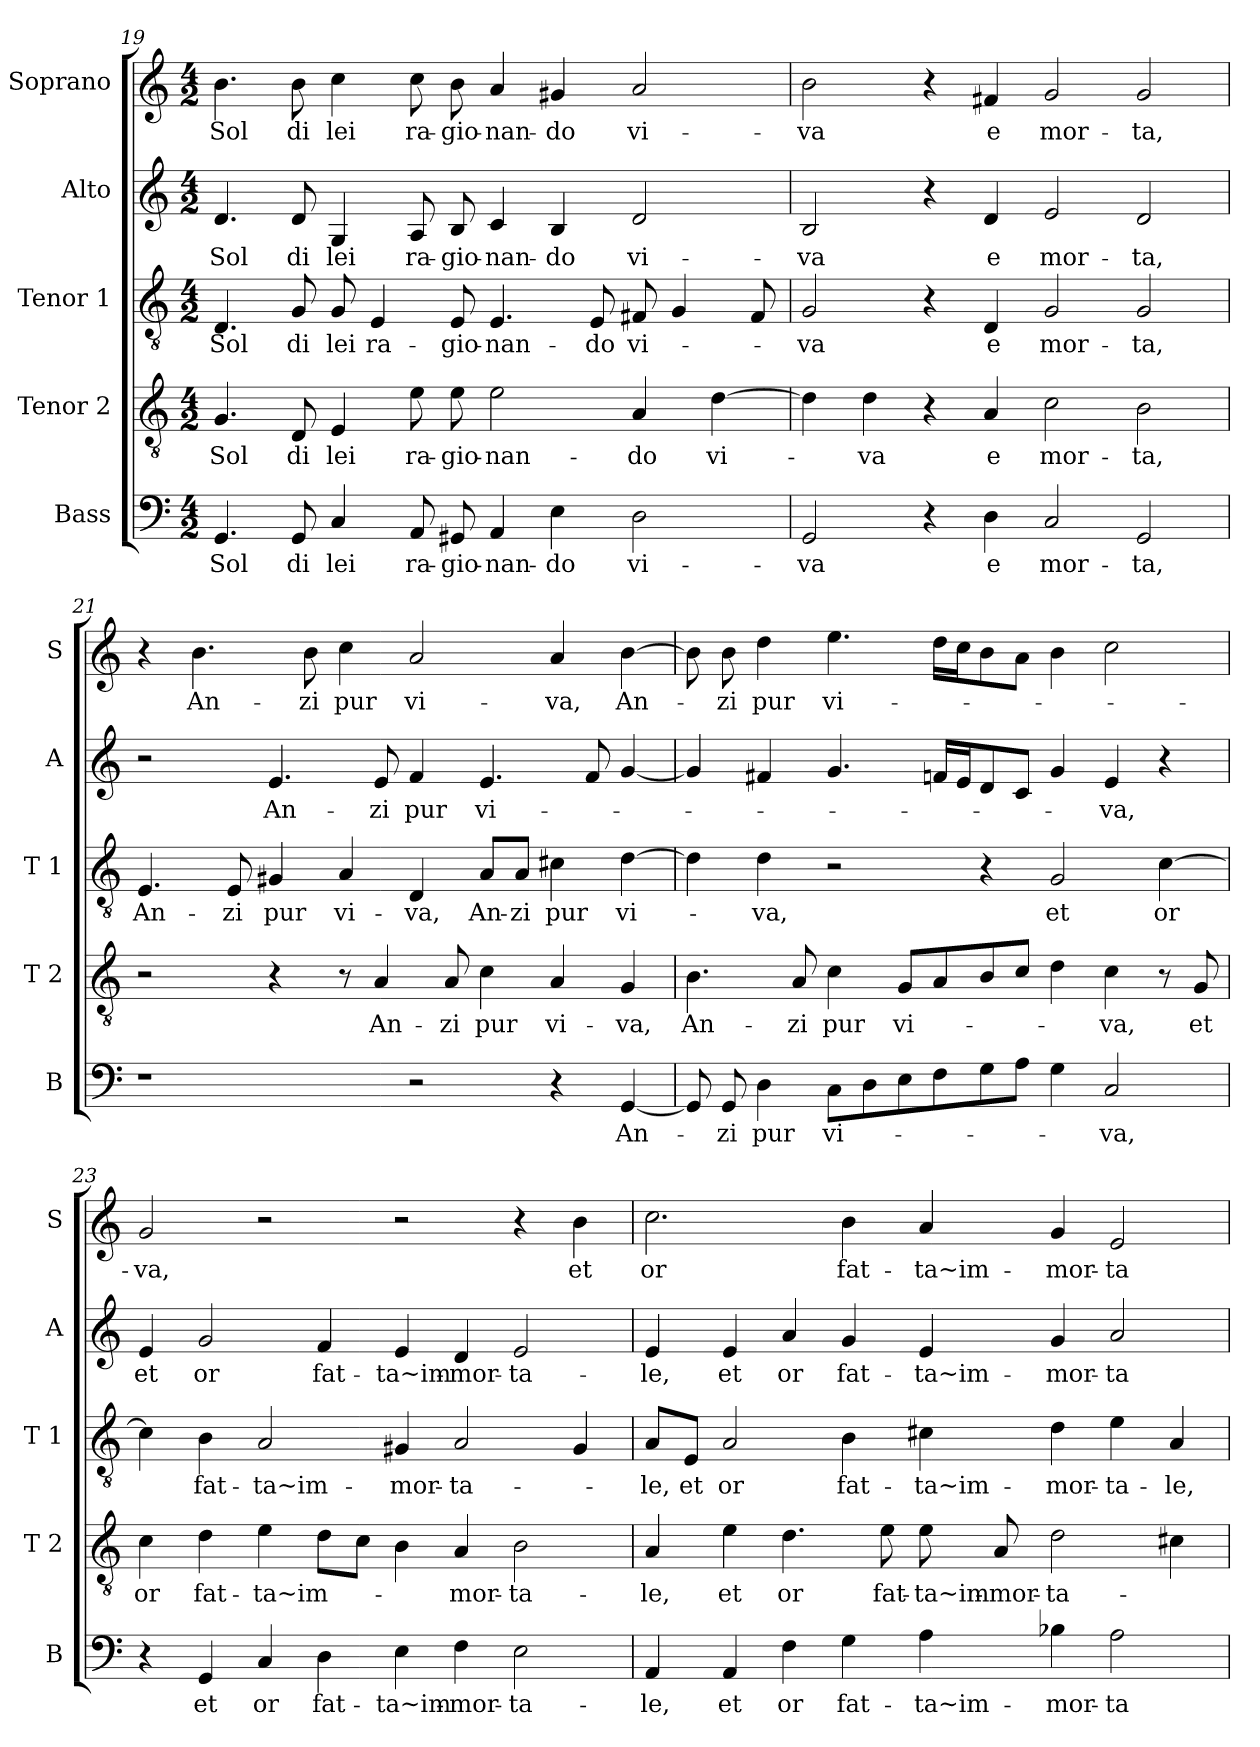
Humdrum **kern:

**kern	**text	**kern	**text	**kern	**text	**kern	**text	**kern	**text
*part5	*part5	*part4	*part4	*part3	*part3	*part2	*part2	*part1	*part1
*staff5	*staff5	*staff4	*staff4	*staff3	*staff3	*staff2	*staff2	*staff1	*staff1
*I"Bass	*	*I"Tenor 2	*	*I"Tenor 1	*	*I"Alto	*	*I"Soprano	*
*I'B	*	*I'T 2	*	*I'T 1	*	*I'A	*	*I'S	*
!!LO:PB:g=z
*clefF4	*	*clefGv2	*	*clefGv2	*	*clefG2	*	*clefG2	*
*k[]	*	*k[]	*	*k[]	*	*k[]	*	*k[]	*
*C:	*	*C:	*	*C:	*	*C:	*	*C:	*
*M4/2	*	*M4/2	*	*M4/2	*	*M4/2	*	*M4/2	*
=19	=19	=19	=19	=19	=19	=19	=19	=19	=19
!	!LO:LY:b	!	!LO:LY:b	!	!LO:LY:b	!	!LO:LY:b	!	!LO:LY:b
4.GG/	Sol	4.G/	Sol	4.D/	Sol	4.d/	Sol	4.b\	Sol
!	!LO:LY:b	!	!LO:LY:b	!	!LO:LY:b	!	!LO:LY:b	!	!LO:LY:b
8GG/	di	8D/	di	8G/	di	8d/	di	8b\	di
!	!LO:LY:b	!	!LO:LY:b	!	!LO:LY:b	!	!LO:LY:b	!	!LO:LY:b
4C/	lei	4E/	lei	8G/	lei	4G/	lei	4cc\	lei
!	!	!	!	!	!LO:LY:b	!	!	!	!
.	.	.	.	4E/	ra-	.	.	.	.
!	!LO:LY:b	!	!LO:LY:b	!	!	!	!LO:LY:b	!	!LO:LY:b
8AA/	ra-	8e\	ra-	.	.	8A/	ra-	8cc\	ra-
!	!LO:LY:b	!	!LO:LY:b	!	!LO:LY:b	!	!LO:LY:b	!	!LO:LY:b
8GG#X/	-gio-	8e\	-gio-	8E/	-gio-	8B/	-gio-	8b\	-gio-
!	!LO:LY:b	!	!LO:LY:b	!	!LO:LY:b	!	!LO:LY:b	!	!LO:LY:b
4AA/	-nan-	2e\	-nan-	4.E/	-nan-	4c/	-nan-	4a/	-nan-
!	!LO:LY:b	!	!	!	!	!	!LO:LY:b	!	!LO:LY:b
4E\	-do	.	.	.	.	4B/	-do	4g#X/	-do
!	!	!	!	!	!LO:LY:b	!	!	!	!
.	.	.	.	8E/	-do	.	.	.	.
!	!LO:LY:b	!	!LO:LY:b	!	!LO:LY:b	!	!LO:LY:b	!	!LO:LY:b
2D\	vi-	4A/	-do	8F#X/	vi-	2d/	vi-	2a/	vi-
.	.	.	.	4G/	.	.	.	.	.
!	!	!	!LO:LY:b	!	!	!	!	!	!
.	.	[4d\	vi-	.	.	.	.	.	.
.	.	.	.	8F#/	.	.	.	.	.
=20	=20	=20	=20	=20	=20	=20	=20	=20	=20
!	!LO:LY:b	!	!	!	!LO:LY:b	!	!LO:LY:b	!	!LO:LY:b
2GG/	-va	4d\]	.	2G/	-va	2B/	-va	2b\	-va
!	!	!	!LO:LY:b	!	!	!	!	!	!
.	.	4d\	-va	.	.	.	.	.	.
4r	.	4r	.	4r	.	4r	.	4r	.
!	!LO:LY:b	!	!LO:LY:b	!	!LO:LY:b	!	!LO:LY:b	!	!LO:LY:b
4D\	e	4A/	e	4D/	e	4d/	e	4f#X/	e
!	!LO:LY:b	!	!LO:LY:b	!	!LO:LY:b	!	!LO:LY:b	!	!LO:LY:b
2C/	mor-	2c\	mor-	2G/	mor-	2e/	mor-	2g/	mor-
!	!LO:LY:b	!	!LO:LY:b	!	!LO:LY:b	!	!LO:LY:b	!	!LO:LY:b
2GG/	-ta,	2B\	-ta,	2G/	-ta,	2d/	-ta,	2g/	-ta,
=21	=21	=21	=21	=21	=21	=21	=21	=21	=21
!	!	!	!	!	!LO:LY:b	!	!	!	!
1r	.	2r	.	4.E/	An-	2r	.	4r	.
!	!	!	!	!	!	!	!	!	!LO:LY:b
.	.	.	.	.	.	.	.	4.b\	An-
!	!	!	!	!	!LO:LY:b	!	!	!	!
.	.	.	.	8E/	-zi	.	.	.	.
!	!	!	!	!	!LO:LY:b	!	!LO:LY:b	!	!
.	.	4r	.	4G#X/	pur	4.e/	An-	.	.
!	!	!	!	!	!	!	!	!	!LO:LY:b
.	.	.	.	.	.	.	.	8b\	-zi
!	!	!	!	!	!LO:LY:b	!	!	!	!LO:LY:b
.	.	8r	.	4A/	vi-	.	.	4cc\	pur
!	!	!	!LO:LY:b	!	!	!	!LO:LY:b	!	!
.	.	4A/	An-	.	.	8e/	-zi	.	.
!	!	!	!	!	!LO:LY:b	!	!LO:LY:b	!	!LO:LY:b
2r	.	.	.	4D/	-va,	4f/	pur	2a/	vi-
!	!	!	!LO:LY:b	!	!	!	!	!	!
.	.	8A/	-zi	.	.	.	.	.	.
!	!	!	!LO:LY:b	!	!LO:LY:b	!	!LO:LY:b	!	!
.	.	4c\	pur	8A/L	An-	4.e/	vi-	.	.
!	!	!	!	!	!LO:LY:b	!	!	!	!
.	.	.	.	8A/J	-zi	.	.	.	.
!	!	!	!LO:LY:b	!	!LO:LY:b	!	!	!	!LO:LY:b
4r	.	4A/	vi-	4c#X\	pur	.	.	4a/	-va,
.	.	.	.	.	.	8f/	.	.	.
!	!LO:LY:b	!	!LO:LY:b	!	!LO:LY:b	!	!	!	!LO:LY:b
[4GG/	An-	4G/	-va,	[4d\	vi-	[4g/	.	[4b\	An-
!!LO:LB:g=z
=22	=22	=22	=22	=22	=22	=22	=22	=22	=22
!	!	!	!LO:LY:b	!	!	!	!	!	!
8GG/]	.	4.B\	An-	4d\]	.	4g/]	.	8b\]	.
!	!LO:LY:b	!	!	!	!	!	!	!	!LO:LY:b
8GG/	-zi	.	.	.	.	.	.	8b\	-zi
!	!LO:LY:b	!	!	!	!LO:LY:b	!	!	!	!LO:LY:b
4D\	pur	.	.	4d\	-va,	4f#X/	.	4dd\	pur
!	!	!	!LO:LY:b	!	!	!	!	!	!
.	.	8A/	-zi	.	.	.	.	.	.
!	!LO:LY:b	!	!LO:LY:b	!	!	!	!	!	!LO:LY:b
8C\L	vi-	4c\	pur	2r	.	4.g/	.	4.ee\	vi-
8D\	.	.	.	.	.	.	.	.	.
!	!	!	!LO:LY:b	!	!	!	!	!	!
8E\	.	8G/L	vi-	.	.	.	.	.	.
8F\	.	8A/	.	.	.	16fn/LL	.	16dd\LL	.
.	.	.	.	.	.	16e/J	.	16cc\J	.
8G\	.	8B/	.	4r	.	8d/	.	8b\	.
8A\J	.	8c/J	.	.	.	8c/J	.	8a\J	.
!	!	!	!	!	!LO:LY:b	!	!	!	!
4G\	.	4d\	.	2G/	et	4g/	.	4b\	.
!	!LO:LY:b	!	!LO:LY:b	!	!	!	!LO:LY:b	!	!
2C/	-va,	4c\	-va,	.	.	4e/	-va,	2cc\	.
!	!	!	!	!	!LO:LY:b	!	!	!	!
.	.	8r	.	[4c\	or	4r	.	.	.
!	!	!	!LO:LY:b	!	!	!	!	!	!
.	.	8G/	et	.	.	.	.	.	.
=23	=23	=23	=23	=23	=23	=23	=23	=23	=23
!	!	!	!LO:LY:b	!	!	!	!LO:LY:b	!	!LO:LY:b
4r	.	4c\	or	4c\]	.	4e/	et	2g/	-va,
!	!LO:LY:b	!	!LO:LY:b	!	!LO:LY:b	!	!LO:LY:b	!	!
4GG/	et	4d\	fat-	4B\	fat-	2g/	or	.	.
!	!LO:LY:b	!	!LO:LY:b	!	!LO:LY:b	!	!	!	!
4C/	or	4e\	-ta~im-	2A/	-ta~im-	.	.	2r	.
!	!LO:LY:b	!	!	!	!	!	!LO:LY:b	!	!
4D\	fat-	8d\L	.	.	.	4f/	fat-	.	.
.	.	8c\J	.	.	.	.	.	.	.
!	!LO:LY:b	!	!	!	!LO:LY:b	!	!LO:LY:b	!	!
4E\	-ta~im-	4B\	.	4G#X/	-mor-	4e/	-ta~im-	2r	.
!	!LO:LY:b	!	!LO:LY:b	!	!LO:LY:b	!	!LO:LY:b	!	!
4F\	-mor-	4A/	-mor-	2A/	-ta-	4d/	-mor-	.	.
!	!LO:LY:b	!	!LO:LY:b	!	!	!	!LO:LY:b	!	!
2E\	-ta-	2B\	-ta-	.	.	2e/	-ta-	4r	.
!	!	!	!	!	!	!	!	!	!LO:LY:b
.	.	.	.	4G#/	.	.	.	4b\	et
=24	=24	=24	=24	=24	=24	=24	=24	=24	=24
!	!LO:LY:b	!	!LO:LY:b	!	!LO:LY:b	!	!LO:LY:b	!	!LO:LY:b
4AA/	-le,	4A/	-le,	8A/L	-le,	4e/	-le,	2.cc\	or
!	!	!	!	!	!LO:LY:b	!	!	!	!
.	.	.	.	8E/J	et	.	.	.	.
!	!LO:LY:b	!	!LO:LY:b	!	!LO:LY:b	!	!LO:LY:b	!	!
4AA/	et	4e\	et	2A/	or	4e/	et	.	.
!	!LO:LY:b	!	!LO:LY:b	!	!	!	!LO:LY:b	!	!
4F\	or	4.d\	or	.	.	4a/	or	.	.
!	!LO:LY:b	!	!	!	!LO:LY:b	!	!LO:LY:b	!	!LO:LY:b
4G\	fat-	.	.	4B\	fat-	4g/	fat-	4b\	fat-
!	!	!	!LO:LY:b	!	!	!	!	!	!
.	.	8e\	fat-	.	.	.	.	.	.
!	!LO:LY:b	!	!LO:LY:b	!	!LO:LY:b	!	!LO:LY:b	!	!LO:LY:b
4A\	-ta~im-	8e\	-ta~im-	4c#X\	-ta~im-	4e/	-ta~im-	4a/	-ta~im-
!	!	!	!LO:LY:b	!	!	!	!	!	!
.	.	8A/	-mor-	.	.	.	.	.	.
!	!LO:LY:b	!	!LO:LY:b	!	!LO:LY:b	!	!LO:LY:b	!	!LO:LY:b
4B-X\	-mor-	2d\	-ta-	4d\	-mor-	4g/	-mor-	4g/	-mor-
!	!LO:LY:b	!	!	!	!LO:LY:b	!	!LO:LY:b	!	!LO:LY:b
2A\	-ta-	.	.	4e\	-ta-	2a/	-ta-	2e/	-ta-
!	!	!	!	!	!LO:LY:b	!	!	!	!
.	.	4c#X\	.	4A/	-le,	.	.	.	.
=	=	=	=	=	=	=	=	=	=
*-	*-	*-	*-	*-	*-	*-	*-	*-	*-
